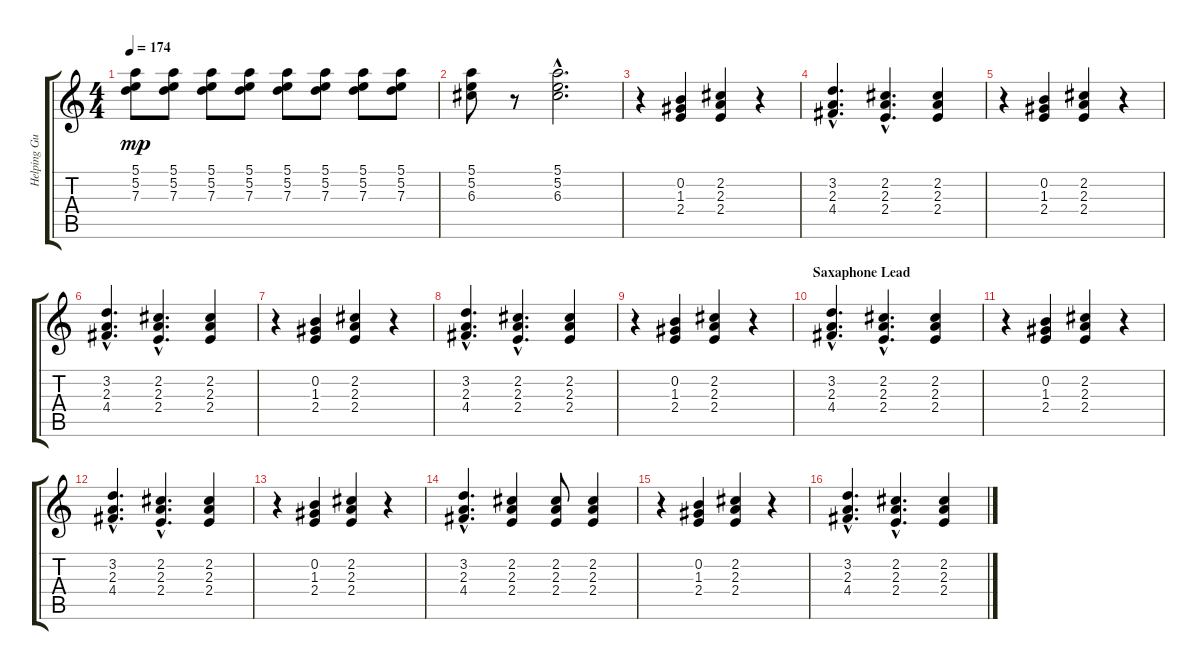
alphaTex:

\track ("Helping Guitar Track 2" "Helping Gu") {instrument overdrivenguitar}
\staff {score tabs}
\tuning (E4 B3 G3 D3 A2 E2) {hide}
\ts (4 4)
\tempo 174
\clef g2
\ks c
(5.1 5.2 7.3).8{dy mp} (5.1 5.2 7.3).8 (5.1 5.2 7.3).8 (5.1 5.2 7.3).8 (5.1 5.2 7.3).8 (5.1 5.2 7.3).8 (5.1 5.2 7.3).8 (5.1 5.2 7.3).8 |
(5.1 5.2 6.3).8 r.8 (5.1{hac} 5.2{hac} 6.3{hac}).2{d} |
r.4 (0.2 1.3 2.4).4 (2.2 2.3 2.4).4 r.4 |
(3.2{hac} 2.3{hac} 4.4{hac}).4{d} (2.2{hac} 2.3{hac} 2.4{hac}).4{d} (2.2 2.3 2.4).4 |
r.4 (0.2 1.3 2.4).4 (2.2 2.3 2.4).4 r.4 |
(3.2{hac} 2.3{hac} 4.4{hac}).4{d} (2.2{hac} 2.3{hac} 2.4{hac}).4{d} (2.2 2.3 2.4).4 |
r.4 (0.2 1.3 2.4).4 (2.2 2.3 2.4).4 r.4 |
(3.2{hac} 2.3{hac} 4.4{hac}).4{d} (2.2{hac} 2.3{hac} 2.4{hac}).4{d} (2.2 2.3 2.4).4 |
r.4 (0.2 1.3 2.4).4 (2.2 2.3 2.4).4 r.4 |
\section ("" "Saxaphone Lead")
(3.2{hac} 2.3{hac} 4.4{hac}).4{d} (2.2{hac} 2.3{hac} 2.4{hac}).4{d} (2.2 2.3 2.4).4 |
r.4 (0.2 1.3 2.4).4 (2.2 2.3 2.4).4 r.4 |
(3.2{hac} 2.3{hac} 4.4{hac}).4{d} (2.2{hac} 2.3{hac} 2.4{hac}).4{d} (2.2 2.3 2.4).4 |
r.4 (0.2 1.3 2.4).4 (2.2 2.3 2.4).4 r.4 |
(3.2{hac} 2.3{hac} 4.4{hac}).4{d} (2.2 2.3 2.4).4 (2.2 2.3 2.4).8 (2.2 2.3 2.4).4 |
r.4 (0.2 1.3 2.4).4 (2.2 2.3 2.4).4 r.4 |
(3.2{hac} 2.3{hac} 4.4{hac}).4{d} (2.2{hac} 2.3{hac} 2.4{hac}).4{d} (2.2 2.3 2.4).4
